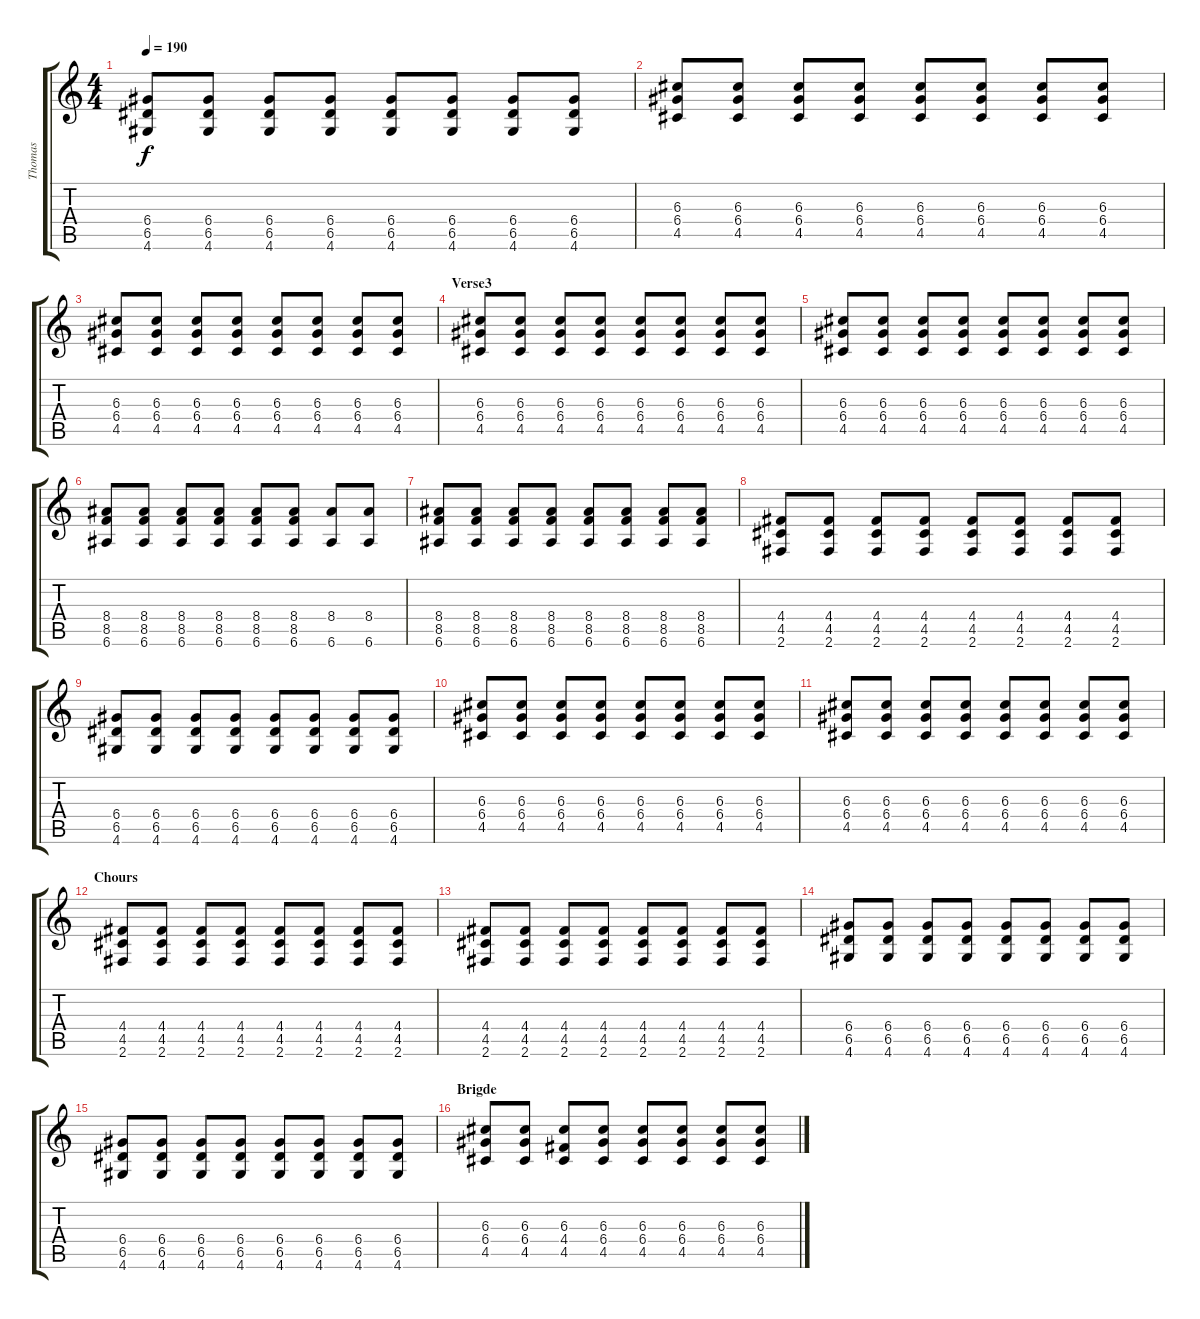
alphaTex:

\track ("Thomas" "Thomas") {instrument overdrivenguitar}
\staff {score tabs}
\tuning (E4 B3 G3 D3 A2 E2) {hide}
\ts (4 4)
\tempo 190
\clef g2
\ks c
(6.4 6.5 4.6).8{dy f} (6.4 6.5 4.6).8 (6.4 6.5 4.6).8 (6.4 6.5 4.6).8 (6.4 6.5 4.6).8 (6.4 6.5 4.6).8 (6.4 6.5 4.6).8 (6.4 6.5 4.6).8 |
(6.3 6.4 4.5).8 (6.3 6.4 4.5).8 (6.3 6.4 4.5).8 (6.3 6.4 4.5).8 (6.3 6.4 4.5).8 (6.3 6.4 4.5).8 (6.3 6.4 4.5).8 (6.3 6.4 4.5).8 |
(6.3 6.4 4.5).8 (6.3 6.4 4.5).8 (6.3 6.4 4.5).8 (6.3 6.4 4.5).8 (6.3 6.4 4.5).8 (6.3 6.4 4.5).8 (6.3 6.4 4.5).8 (6.3 6.4 4.5).8 |
\section ("" "Verse3")
(6.3 6.4 4.5).8 (6.3 6.4 4.5).8 (6.3 6.4 4.5).8 (6.3 6.4 4.5).8 (6.3 6.4 4.5).8 (6.3 6.4 4.5).8 (6.3 6.4 4.5).8 (6.3 6.4 4.5).8 |
(6.3 6.4 4.5).8 (6.3 6.4 4.5).8 (6.3 6.4 4.5).8 (6.3 6.4 4.5).8 (6.3 6.4 4.5).8 (6.3 6.4 4.5).8 (6.3 6.4 4.5).8 (6.3 6.4 4.5).8 |
(8.4 8.5 6.6).8 (8.4 8.5 6.6).8 (8.4 8.5 6.6).8 (8.4 8.5 6.6).8 (8.4 8.5 6.6).8 (8.4 8.5 6.6).8 (8.4 6.6).8 (8.4 6.6).8 |
(8.4 8.5 6.6).8 (8.4 8.5 6.6).8 (8.4 8.5 6.6).8 (8.4 8.5 6.6).8 (8.4 8.5 6.6).8 (8.4 8.5 6.6).8 (8.4 8.5 6.6).8 (8.4 8.5 6.6).8 |
(4.4 4.5 2.6).8 (4.4 4.5 2.6).8 (4.4 4.5 2.6).8 (4.4 4.5 2.6).8 (4.4 4.5 2.6).8 (4.4 4.5 2.6).8 (4.4 4.5 2.6).8 (4.4 4.5 2.6).8 |
(6.4 6.5 4.6).8 (6.4 6.5 4.6).8 (6.4 6.5 4.6).8 (6.4 6.5 4.6).8 (6.4 6.5 4.6).8 (6.4 6.5 4.6).8 (6.4 6.5 4.6).8 (6.4 6.5 4.6).8 |
(6.3 6.4 4.5).8 (6.3 6.4 4.5).8 (6.3 6.4 4.5).8 (6.3 6.4 4.5).8 (6.3 6.4 4.5).8 (6.3 6.4 4.5).8 (6.3 6.4 4.5).8 (6.3 6.4 4.5).8 |
(6.3 6.4 4.5).8 (6.3 6.4 4.5).8 (6.3 6.4 4.5).8 (6.3 6.4 4.5).8 (6.3 6.4 4.5).8 (6.3 6.4 4.5).8 (6.3 6.4 4.5).8 (6.3 6.4 4.5).8 |
\section ("" "Chours")
(4.4 4.5 2.6).8 (4.4 4.5 2.6).8 (4.4 4.5 2.6).8 (4.4 4.5 2.6).8 (4.4 4.5 2.6).8 (4.4 4.5 2.6).8 (4.4 4.5 2.6).8 (4.4 4.5 2.6).8 |
(4.4 4.5 2.6).8 (4.4 4.5 2.6).8 (4.4 4.5 2.6).8 (4.4 4.5 2.6).8 (4.4 4.5 2.6).8 (4.4 4.5 2.6).8 (4.4 4.5 2.6).8 (4.4 4.5 2.6).8 |
(6.4 6.5 4.6).8 (6.4 6.5 4.6).8 (6.4 6.5 4.6).8 (6.4 6.5 4.6).8 (6.4 6.5 4.6).8 (6.4 6.5 4.6).8 (6.4 6.5 4.6).8 (6.4 6.5 4.6).8 |
(6.4 6.5 4.6).8 (6.4 6.5 4.6).8 (6.4 6.5 4.6).8 (6.4 6.5 4.6).8 (6.4 6.5 4.6).8 (6.4 6.5 4.6).8 (6.4 6.5 4.6).8 (6.4 6.5 4.6).8 |
\section ("" "Brigde")
(6.3 6.4 4.5).8 (6.3 6.4 4.5).8 (6.3 4.4 4.5).8 (6.3 6.4 4.5).8 (6.3 6.4 4.5).8 (6.3 6.4 4.5).8 (6.3 6.4 4.5).8 (6.3 6.4 4.5).8
